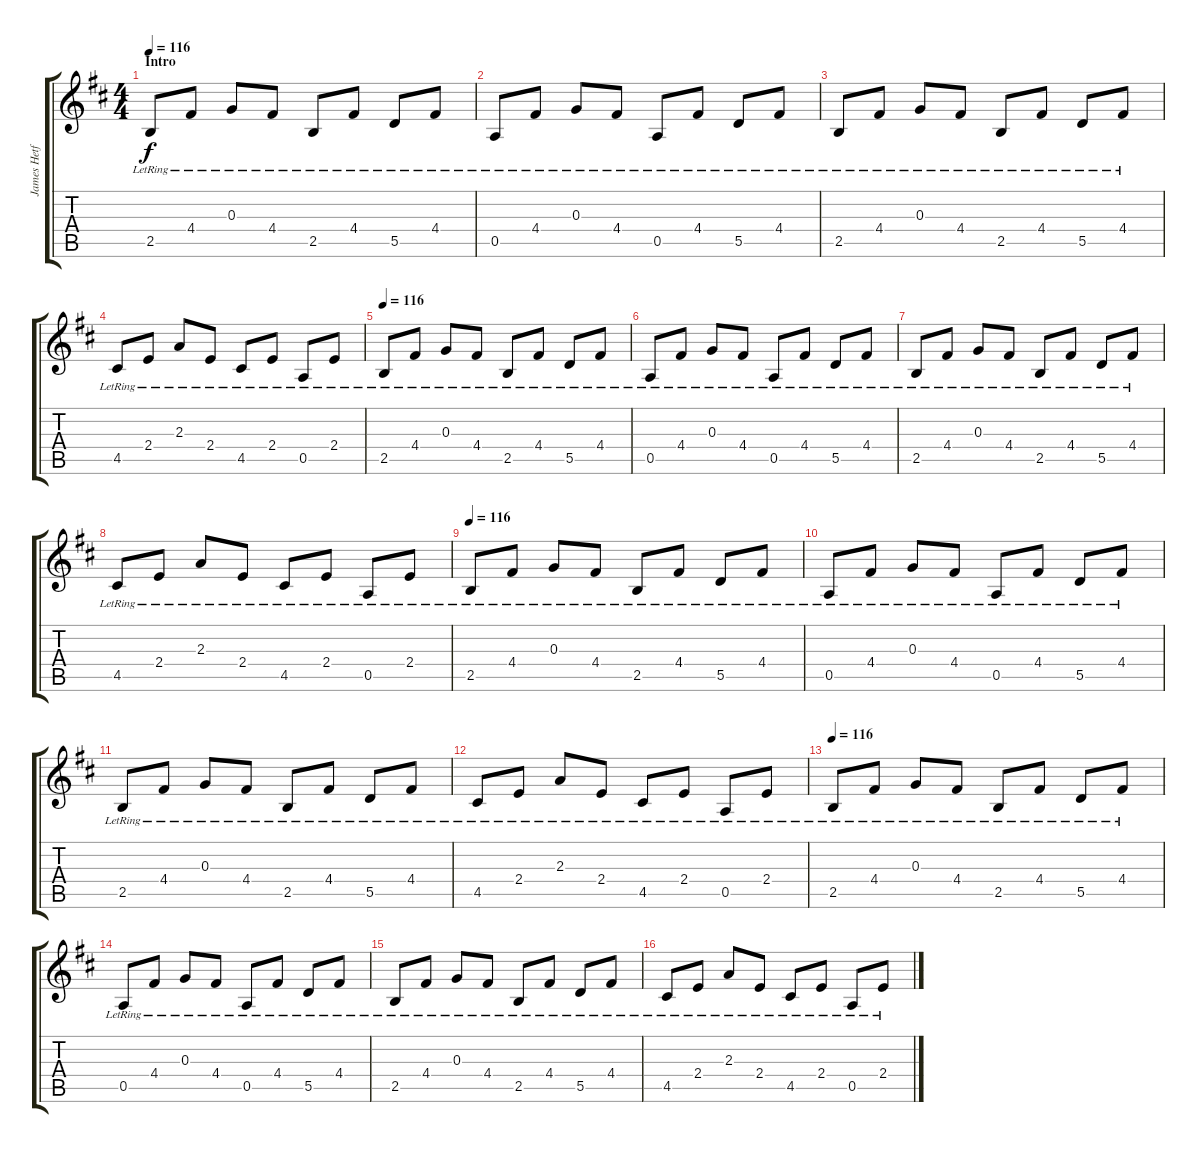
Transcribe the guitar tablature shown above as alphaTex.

\track ("James Hetfield" "James Hetf") {instrument distortionguitar}
\staff {score tabs}
\tuning (E4 B3 G3 D3 A2 E2) {hide}
\ts (4 4)
\section ("" "Intro")
\tempo 116
\clef g2
\ks bminor
2.5{lr}.8{dy f instrument acousticguitarnylon} 4.4{lr}.8 0.3{lr}.8 4.4{lr}.8 2.5{lr}.8 4.4{lr}.8 5.5{lr}.8 4.4{lr}.8 |
0.5{lr}.8 4.4{lr}.8 0.3{lr}.8 4.4{lr}.8 0.5{lr}.8 4.4{lr}.8 5.5{lr}.8 4.4{lr}.8 |
2.5{lr}.8 4.4{lr}.8 0.3{lr}.8 4.4{lr}.8 2.5{lr}.8 4.4{lr}.8 5.5{lr}.8 4.4{lr}.8 |
4.5{lr}.8 2.4{lr}.8 2.3{lr}.8 2.4{lr}.8 4.5{lr}.8 2.4{lr}.8 0.5{lr}.8 2.4{lr}.8 |
\tempo 116
2.5{lr}.8{instrument acousticguitarnylon} 4.4{lr}.8 0.3{lr}.8 4.4{lr}.8 2.5{lr}.8 4.4{lr}.8 5.5{lr}.8 4.4{lr}.8 |
0.5{lr}.8 4.4{lr}.8 0.3{lr}.8 4.4{lr}.8 0.5{lr}.8 4.4{lr}.8 5.5{lr}.8 4.4{lr}.8 |
2.5{lr}.8 4.4{lr}.8 0.3{lr}.8 4.4{lr}.8 2.5{lr}.8 4.4{lr}.8 5.5{lr}.8 4.4{lr}.8 |
4.5{lr}.8 2.4{lr}.8 2.3{lr}.8 2.4{lr}.8 4.5{lr}.8 2.4{lr}.8 0.5{lr}.8 2.4{lr}.8 |
\tempo 116
2.5{lr}.8{instrument acousticguitarnylon} 4.4{lr}.8 0.3{lr}.8 4.4{lr}.8 2.5{lr}.8 4.4{lr}.8 5.5{lr}.8 4.4{lr}.8 |
0.5{lr}.8 4.4{lr}.8 0.3{lr}.8 4.4{lr}.8 0.5{lr}.8 4.4{lr}.8 5.5{lr}.8 4.4{lr}.8 |
2.5{lr}.8 4.4{lr}.8 0.3{lr}.8 4.4{lr}.8 2.5{lr}.8 4.4{lr}.8 5.5{lr}.8 4.4{lr}.8 |
4.5{lr}.8 2.4{lr}.8 2.3{lr}.8 2.4{lr}.8 4.5{lr}.8 2.4{lr}.8 0.5{lr}.8 2.4{lr}.8 |
\tempo 116
2.5{lr}.8{instrument acousticguitarnylon} 4.4{lr}.8 0.3{lr}.8 4.4{lr}.8 2.5{lr}.8 4.4{lr}.8 5.5{lr}.8 4.4{lr}.8 |
0.5{lr}.8 4.4{lr}.8 0.3{lr}.8 4.4{lr}.8 0.5{lr}.8 4.4{lr}.8 5.5{lr}.8 4.4{lr}.8 |
2.5{lr}.8 4.4{lr}.8 0.3{lr}.8 4.4{lr}.8 2.5{lr}.8 4.4{lr}.8 5.5{lr}.8 4.4{lr}.8 |
4.5{lr}.8 2.4{lr}.8 2.3{lr}.8 2.4{lr}.8 4.5{lr}.8 2.4{lr}.8 0.5{lr}.8 2.4{lr}.8
